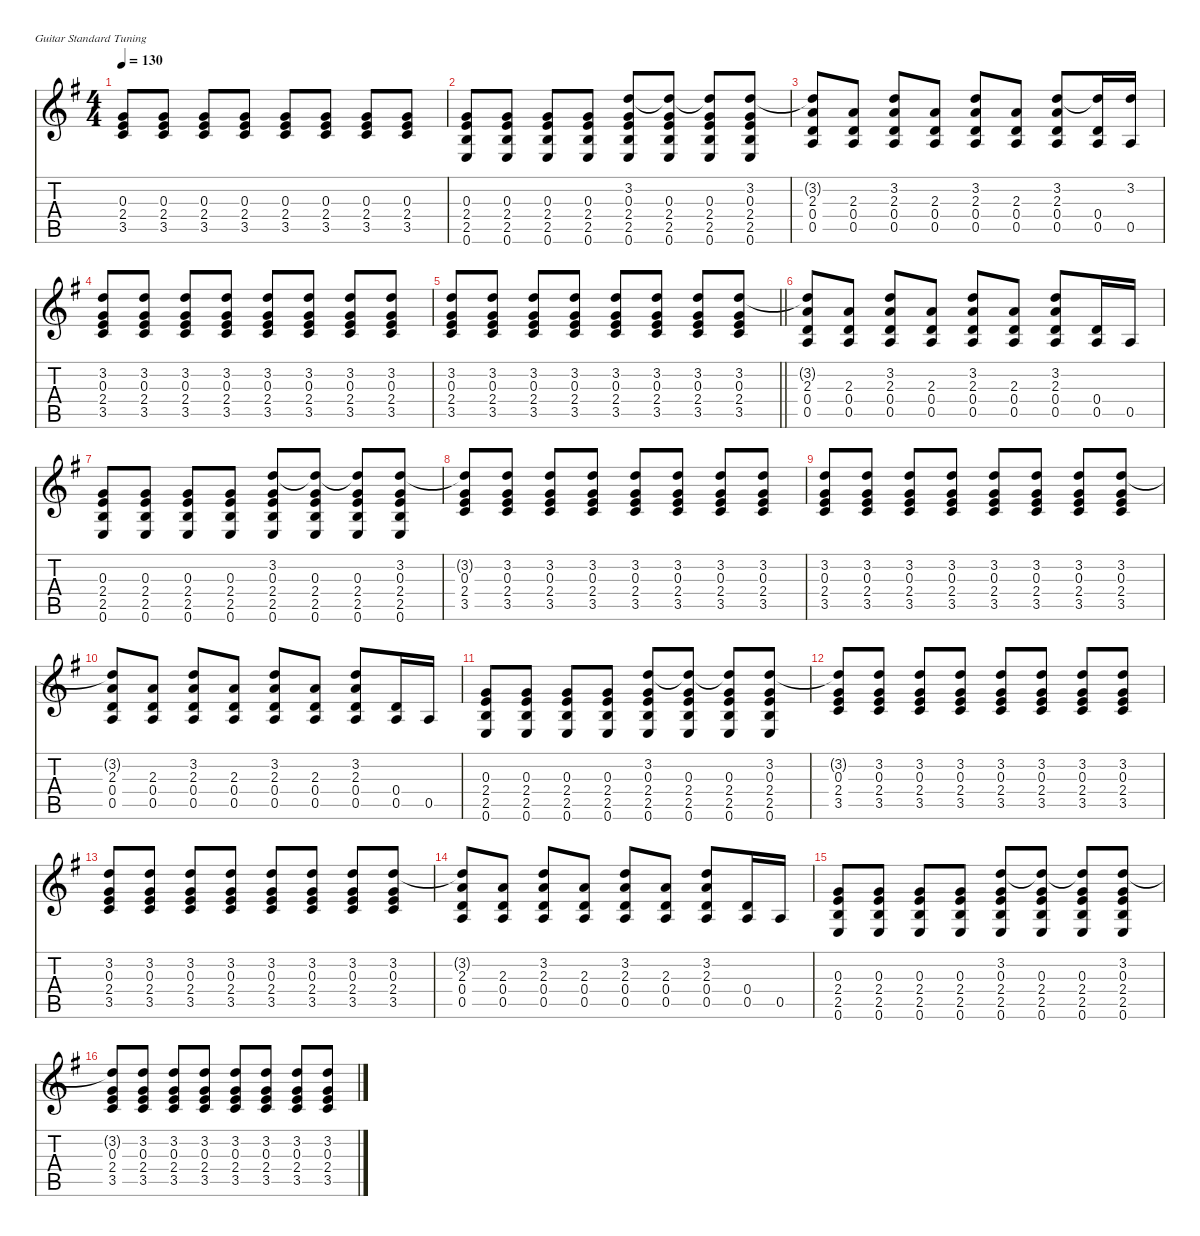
\defaultSystemsLayout 4
\hideDynamics
\bracketExtendMode nobrackets
\singleTrackTrackNamePolicy hidden
\multiTrackTrackNamePolicy hidden
\otherSystemsTrackNameOrientation horizontal
\track ("Chitarra acustica" "s.guit.") {defaultSystemsLayout 4 instrument acousticguitarsteel}
\staff {score tabs}
\tuning (E4 B3 G3 D3 A2 E2)
\ts (4 4)
\tempo 130
\clef g2
\ks eminor
(0.3{acc forcenatural} 2.4{acc forcenatural} 3.5{acc forcenatural}).8{dy f beam Up} (0.3{acc forcenatural} 2.4{acc forcenatural} 3.5{acc forcenatural}).8{beam Up} (0.3{acc forcenatural} 2.4{acc forcenatural} 3.5{acc forcenatural}).8{beam Up} (0.3{acc forcenatural} 2.4{acc forcenatural} 3.5{acc forcenatural}).8{beam Up} (0.3{acc forcenatural} 2.4{acc forcenatural} 3.5{acc forcenatural}).8{beam Up} (0.3{acc forcenatural} 2.4{acc forcenatural} 3.5{acc forcenatural}).8{beam Up} (0.3{acc forcenatural} 2.4{acc forcenatural} 3.5{acc forcenatural}).8{beam Up} (0.3{acc forcenatural} 2.4{acc forcenatural} 3.5{acc forcenatural}).8{beam Up} |
(0.3{acc forcenatural} 2.4{acc forcenatural} 2.5{acc forcenatural} 0.6{acc forcenatural}).8{beam Up} (0.3{acc forcenatural} 2.4{acc forcenatural} 2.5{acc forcenatural} 0.6{acc forcenatural}).8{beam Up} (0.3{acc forcenatural} 2.4{acc forcenatural} 2.5{acc forcenatural} 0.6{acc forcenatural}).8{beam Up} (0.3{acc forcenatural} 2.4{acc forcenatural} 2.5{acc forcenatural} 0.6{acc forcenatural}).8{beam Up} (3.2{acc forcenatural} 0.3{acc forcenatural} 2.4{acc forcenatural} 2.5{acc forcenatural} 0.6{acc forcenatural}).8{beam Up} (3.2{t acc forcenatural} 0.3{acc forcenatural} 2.4{acc forcenatural} 2.5{acc forcenatural} 0.6{acc forcenatural}).8{beam Up} (3.2{t acc forcenatural} 0.3{acc forcenatural} 2.4{acc forcenatural} 2.5{acc forcenatural} 0.6{acc forcenatural}).8{beam Up} (3.2{acc forcenatural} 0.3{acc forcenatural} 2.4{acc forcenatural} 2.5{acc forcenatural} 0.6{acc forcenatural}).8{beam Up} |
(3.2{t acc forcenatural} 2.3{acc forcenatural} 0.4{acc forcenatural} 0.5{acc forcenatural}).8{beam Up} (2.3{acc forcenatural} 0.4{acc forcenatural} 0.5{acc forcenatural}).8{beam Up} (3.2{acc forcenatural} 2.3{acc forcenatural} 0.4{acc forcenatural} 0.5{acc forcenatural}).8{beam Up} (2.3{acc forcenatural} 0.4{acc forcenatural} 0.5{acc forcenatural}).8{beam Up} (3.2{acc forcenatural} 2.3{acc forcenatural} 0.4{acc forcenatural} 0.5{acc forcenatural}).8{beam Up} (2.3{acc forcenatural} 0.4{acc forcenatural} 0.5{acc forcenatural}).8{beam Up} (3.2{acc forcenatural} 2.3{acc forcenatural} 0.4{acc forcenatural} 0.5{acc forcenatural}).8{beam Up} (0.4{acc forcenatural} 0.5{acc forcenatural} 3.2{t acc forcenatural}).16{beam Up} (0.5{acc forcenatural} 3.2{acc forcenatural}).16{beam Up} |
(0.3{acc forcenatural} 2.4{acc forcenatural} 3.5{acc forcenatural} 3.2{acc forcenatural}).8{beam Up} (0.3{acc forcenatural} 2.4{acc forcenatural} 3.5{acc forcenatural} 3.2{acc forcenatural}).8{beam Up} (0.3{acc forcenatural} 2.4{acc forcenatural} 3.5{acc forcenatural} 3.2{acc forcenatural}).8{beam Up} (0.3{acc forcenatural} 2.4{acc forcenatural} 3.5{acc forcenatural} 3.2{acc forcenatural}).8{beam Up} (0.3{acc forcenatural} 2.4{acc forcenatural} 3.5{acc forcenatural} 3.2{acc forcenatural}).8{beam Up} (0.3{acc forcenatural} 2.4{acc forcenatural} 3.5{acc forcenatural} 3.2{acc forcenatural}).8{beam Up} (0.3{acc forcenatural} 2.4{acc forcenatural} 3.5{acc forcenatural} 3.2{acc forcenatural}).8{beam Up} (0.3{acc forcenatural} 2.4{acc forcenatural} 3.5{acc forcenatural} 3.2{acc forcenatural}).8{beam Up} |
\barLineRight lightlight
(0.3{acc forcenatural} 2.4{acc forcenatural} 3.5{acc forcenatural} 3.2{acc forcenatural}).8{beam Up} (0.3{acc forcenatural} 2.4{acc forcenatural} 3.5{acc forcenatural} 3.2{acc forcenatural}).8{beam Up} (0.3{acc forcenatural} 2.4{acc forcenatural} 3.5{acc forcenatural} 3.2{acc forcenatural}).8{beam Up} (0.3{acc forcenatural} 2.4{acc forcenatural} 3.5{acc forcenatural} 3.2{acc forcenatural}).8{beam Up} (0.3{acc forcenatural} 2.4{acc forcenatural} 3.5{acc forcenatural} 3.2{acc forcenatural}).8{beam Up} (0.3{acc forcenatural} 2.4{acc forcenatural} 3.5{acc forcenatural} 3.2{acc forcenatural}).8{beam Up} (0.3{acc forcenatural} 2.4{acc forcenatural} 3.5{acc forcenatural} 3.2{acc forcenatural}).8{beam Up} (0.3{acc forcenatural} 2.4{acc forcenatural} 3.5{acc forcenatural} 3.2{acc forcenatural}).8{beam Up} |
(3.2{t acc forcenatural} 2.3{acc forcenatural} 0.4{acc forcenatural} 0.5{acc forcenatural}).8{beam Up} (2.3{acc forcenatural} 0.4{acc forcenatural} 0.5{acc forcenatural}).8{beam Up} (3.2{acc forcenatural} 2.3{acc forcenatural} 0.4{acc forcenatural} 0.5{acc forcenatural}).8{beam Up} (2.3{acc forcenatural} 0.4{acc forcenatural} 0.5{acc forcenatural}).8{beam Up} (3.2{acc forcenatural} 2.3{acc forcenatural} 0.4{acc forcenatural} 0.5{acc forcenatural}).8{beam Up} (2.3{acc forcenatural} 0.4{acc forcenatural} 0.5{acc forcenatural}).8{beam Up} (3.2{acc forcenatural} 2.3{acc forcenatural} 0.4{acc forcenatural} 0.5{acc forcenatural}).8{beam Up} (0.4{acc forcenatural} 0.5{acc forcenatural}).16{beam Up} 0.5{acc forcenatural}.16{beam Up} |
(0.3{acc forcenatural} 2.4{acc forcenatural} 2.5{acc forcenatural} 0.6{acc forcenatural}).8{beam Up} (0.3{acc forcenatural} 2.4{acc forcenatural} 2.5{acc forcenatural} 0.6{acc forcenatural}).8{beam Up} (0.3{acc forcenatural} 2.4{acc forcenatural} 2.5{acc forcenatural} 0.6{acc forcenatural}).8{beam Up} (0.3{acc forcenatural} 2.4{acc forcenatural} 2.5{acc forcenatural} 0.6{acc forcenatural}).8{beam Up} (3.2{acc forcenatural} 0.3{acc forcenatural} 2.4{acc forcenatural} 2.5{acc forcenatural} 0.6{acc forcenatural}).8{beam Up} (3.2{t acc forcenatural} 0.3{acc forcenatural} 2.4{acc forcenatural} 2.5{acc forcenatural} 0.6{acc forcenatural}).8{beam Up} (3.2{t acc forcenatural} 0.3{acc forcenatural} 2.4{acc forcenatural} 2.5{acc forcenatural} 0.6{acc forcenatural}).8{beam Up} (3.2{acc forcenatural} 0.3{acc forcenatural} 2.4{acc forcenatural} 2.5{acc forcenatural} 0.6{acc forcenatural}).8{beam Up} |
(0.3{acc forcenatural} 2.4{acc forcenatural} 3.5{acc forcenatural} 3.2{t acc forcenatural}).8{beam Up} (0.3{acc forcenatural} 2.4{acc forcenatural} 3.5{acc forcenatural} 3.2{acc forcenatural}).8{beam Up} (0.3{acc forcenatural} 2.4{acc forcenatural} 3.5{acc forcenatural} 3.2{acc forcenatural}).8{beam Up} (0.3{acc forcenatural} 2.4{acc forcenatural} 3.5{acc forcenatural} 3.2{acc forcenatural}).8{beam Up} (0.3{acc forcenatural} 2.4{acc forcenatural} 3.5{acc forcenatural} 3.2{acc forcenatural}).8{beam Up} (0.3{acc forcenatural} 2.4{acc forcenatural} 3.5{acc forcenatural} 3.2{acc forcenatural}).8{beam Up} (0.3{acc forcenatural} 2.4{acc forcenatural} 3.5{acc forcenatural} 3.2{acc forcenatural}).8{beam Up} (0.3{acc forcenatural} 2.4{acc forcenatural} 3.5{acc forcenatural} 3.2{acc forcenatural}).8{beam Up} |
(0.3{acc forcenatural} 2.4{acc forcenatural} 3.5{acc forcenatural} 3.2{acc forcenatural}).8{beam Up} (0.3{acc forcenatural} 2.4{acc forcenatural} 3.5{acc forcenatural} 3.2{acc forcenatural}).8{beam Up} (0.3{acc forcenatural} 2.4{acc forcenatural} 3.5{acc forcenatural} 3.2{acc forcenatural}).8{beam Up} (0.3{acc forcenatural} 2.4{acc forcenatural} 3.5{acc forcenatural} 3.2{acc forcenatural}).8{beam Up} (0.3{acc forcenatural} 2.4{acc forcenatural} 3.5{acc forcenatural} 3.2{acc forcenatural}).8{beam Up} (0.3{acc forcenatural} 2.4{acc forcenatural} 3.5{acc forcenatural} 3.2{acc forcenatural}).8{beam Up} (0.3{acc forcenatural} 2.4{acc forcenatural} 3.5{acc forcenatural} 3.2{acc forcenatural}).8{beam Up} (0.3{acc forcenatural} 2.4{acc forcenatural} 3.5{acc forcenatural} 3.2{acc forcenatural}).8{beam Up} |
(3.2{t acc forcenatural} 2.3{acc forcenatural} 0.4{acc forcenatural} 0.5{acc forcenatural}).8{beam Up} (2.3{acc forcenatural} 0.4{acc forcenatural} 0.5{acc forcenatural}).8{beam Up} (3.2{acc forcenatural} 2.3{acc forcenatural} 0.4{acc forcenatural} 0.5{acc forcenatural}).8{beam Up} (2.3{acc forcenatural} 0.4{acc forcenatural} 0.5{acc forcenatural}).8{beam Up} (3.2{acc forcenatural} 2.3{acc forcenatural} 0.4{acc forcenatural} 0.5{acc forcenatural}).8{beam Up} (2.3{acc forcenatural} 0.4{acc forcenatural} 0.5{acc forcenatural}).8{beam Up} (3.2{acc forcenatural} 2.3{acc forcenatural} 0.4{acc forcenatural} 0.5{acc forcenatural}).8{beam Up} (0.4{acc forcenatural} 0.5{acc forcenatural}).16{beam Up} 0.5{acc forcenatural}.16{beam Up} |
(0.3{acc forcenatural} 2.4{acc forcenatural} 2.5{acc forcenatural} 0.6{acc forcenatural}).8{beam Up} (0.3{acc forcenatural} 2.4{acc forcenatural} 2.5{acc forcenatural} 0.6{acc forcenatural}).8{beam Up} (0.3{acc forcenatural} 2.4{acc forcenatural} 2.5{acc forcenatural} 0.6{acc forcenatural}).8{beam Up} (0.3{acc forcenatural} 2.4{acc forcenatural} 2.5{acc forcenatural} 0.6{acc forcenatural}).8{beam Up} (3.2{acc forcenatural} 0.3{acc forcenatural} 2.4{acc forcenatural} 2.5{acc forcenatural} 0.6{acc forcenatural}).8{beam Up} (3.2{t acc forcenatural} 0.3{acc forcenatural} 2.4{acc forcenatural} 2.5{acc forcenatural} 0.6{acc forcenatural}).8{beam Up} (3.2{t acc forcenatural} 0.3{acc forcenatural} 2.4{acc forcenatural} 2.5{acc forcenatural} 0.6{acc forcenatural}).8{beam Up} (3.2{acc forcenatural} 0.3{acc forcenatural} 2.4{acc forcenatural} 2.5{acc forcenatural} 0.6{acc forcenatural}).8{beam Up} |
(0.3{acc forcenatural} 2.4{acc forcenatural} 3.5{acc forcenatural} 3.2{t acc forcenatural}).8{beam Up} (0.3{acc forcenatural} 2.4{acc forcenatural} 3.5{acc forcenatural} 3.2{acc forcenatural}).8{beam Up} (0.3{acc forcenatural} 2.4{acc forcenatural} 3.5{acc forcenatural} 3.2{acc forcenatural}).8{beam Up} (0.3{acc forcenatural} 2.4{acc forcenatural} 3.5{acc forcenatural} 3.2{acc forcenatural}).8{beam Up} (0.3{acc forcenatural} 2.4{acc forcenatural} 3.5{acc forcenatural} 3.2{acc forcenatural}).8{beam Up} (0.3{acc forcenatural} 2.4{acc forcenatural} 3.5{acc forcenatural} 3.2{acc forcenatural}).8{beam Up} (0.3{acc forcenatural} 2.4{acc forcenatural} 3.5{acc forcenatural} 3.2{acc forcenatural}).8{beam Up} (0.3{acc forcenatural} 2.4{acc forcenatural} 3.5{acc forcenatural} 3.2{acc forcenatural}).8{beam Up} |
(0.3{acc forcenatural} 2.4{acc forcenatural} 3.5{acc forcenatural} 3.2{acc forcenatural}).8{beam Up} (0.3{acc forcenatural} 2.4{acc forcenatural} 3.5{acc forcenatural} 3.2{acc forcenatural}).8{beam Up} (0.3{acc forcenatural} 2.4{acc forcenatural} 3.5{acc forcenatural} 3.2{acc forcenatural}).8{beam Up} (0.3{acc forcenatural} 2.4{acc forcenatural} 3.5{acc forcenatural} 3.2{acc forcenatural}).8{beam Up} (0.3{acc forcenatural} 2.4{acc forcenatural} 3.5{acc forcenatural} 3.2{acc forcenatural}).8{beam Up} (0.3{acc forcenatural} 2.4{acc forcenatural} 3.5{acc forcenatural} 3.2{acc forcenatural}).8{beam Up} (0.3{acc forcenatural} 2.4{acc forcenatural} 3.5{acc forcenatural} 3.2{acc forcenatural}).8{beam Up} (0.3{acc forcenatural} 2.4{acc forcenatural} 3.5{acc forcenatural} 3.2{acc forcenatural}).8{beam Up} |
(3.2{t acc forcenatural} 2.3{acc forcenatural} 0.4{acc forcenatural} 0.5{acc forcenatural}).8{beam Up} (2.3{acc forcenatural} 0.4{acc forcenatural} 0.5{acc forcenatural}).8{beam Up} (3.2{acc forcenatural} 2.3{acc forcenatural} 0.4{acc forcenatural} 0.5{acc forcenatural}).8{beam Up} (2.3{acc forcenatural} 0.4{acc forcenatural} 0.5{acc forcenatural}).8{beam Up} (3.2{acc forcenatural} 2.3{acc forcenatural} 0.4{acc forcenatural} 0.5{acc forcenatural}).8{beam Up} (2.3{acc forcenatural} 0.4{acc forcenatural} 0.5{acc forcenatural}).8{beam Up} (3.2{acc forcenatural} 2.3{acc forcenatural} 0.4{acc forcenatural} 0.5{acc forcenatural}).8{beam Up} (0.4{acc forcenatural} 0.5{acc forcenatural}).16{beam Up} 0.5{acc forcenatural}.16{beam Up} |
(0.3{acc forcenatural} 2.4{acc forcenatural} 2.5{acc forcenatural} 0.6{acc forcenatural}).8{beam Up} (0.3{acc forcenatural} 2.4{acc forcenatural} 2.5{acc forcenatural} 0.6{acc forcenatural}).8{beam Up} (0.3{acc forcenatural} 2.4{acc forcenatural} 2.5{acc forcenatural} 0.6{acc forcenatural}).8{beam Up} (0.3{acc forcenatural} 2.4{acc forcenatural} 2.5{acc forcenatural} 0.6{acc forcenatural}).8{beam Up} (3.2{acc forcenatural} 0.3{acc forcenatural} 2.4{acc forcenatural} 2.5{acc forcenatural} 0.6{acc forcenatural}).8{beam Up} (3.2{t acc forcenatural} 0.3{acc forcenatural} 2.4{acc forcenatural} 2.5{acc forcenatural} 0.6{acc forcenatural}).8{beam Up} (3.2{t acc forcenatural} 0.3{acc forcenatural} 2.4{acc forcenatural} 2.5{acc forcenatural} 0.6{acc forcenatural}).8{beam Up} (3.2{acc forcenatural} 0.3{acc forcenatural} 2.4{acc forcenatural} 2.5{acc forcenatural} 0.6{acc forcenatural}).8{beam Up} |
(0.3{acc forcenatural} 2.4{acc forcenatural} 3.5{acc forcenatural} 3.2{t acc forcenatural}).8{beam Up} (0.3{acc forcenatural} 2.4{acc forcenatural} 3.5{acc forcenatural} 3.2{acc forcenatural}).8{beam Up} (0.3{acc forcenatural} 2.4{acc forcenatural} 3.5{acc forcenatural} 3.2{acc forcenatural}).8{beam Up} (0.3{acc forcenatural} 2.4{acc forcenatural} 3.5{acc forcenatural} 3.2{acc forcenatural}).8{beam Up} (0.3{acc forcenatural} 2.4{acc forcenatural} 3.5{acc forcenatural} 3.2{acc forcenatural}).8{beam Up} (0.3{acc forcenatural} 2.4{acc forcenatural} 3.5{acc forcenatural} 3.2{acc forcenatural}).8{beam Up} (0.3{acc forcenatural} 2.4{acc forcenatural} 3.5{acc forcenatural} 3.2{acc forcenatural}).8{beam Up} (0.3{acc forcenatural} 2.4{acc forcenatural} 3.5{acc forcenatural} 3.2{acc forcenatural}).8{beam Up}
